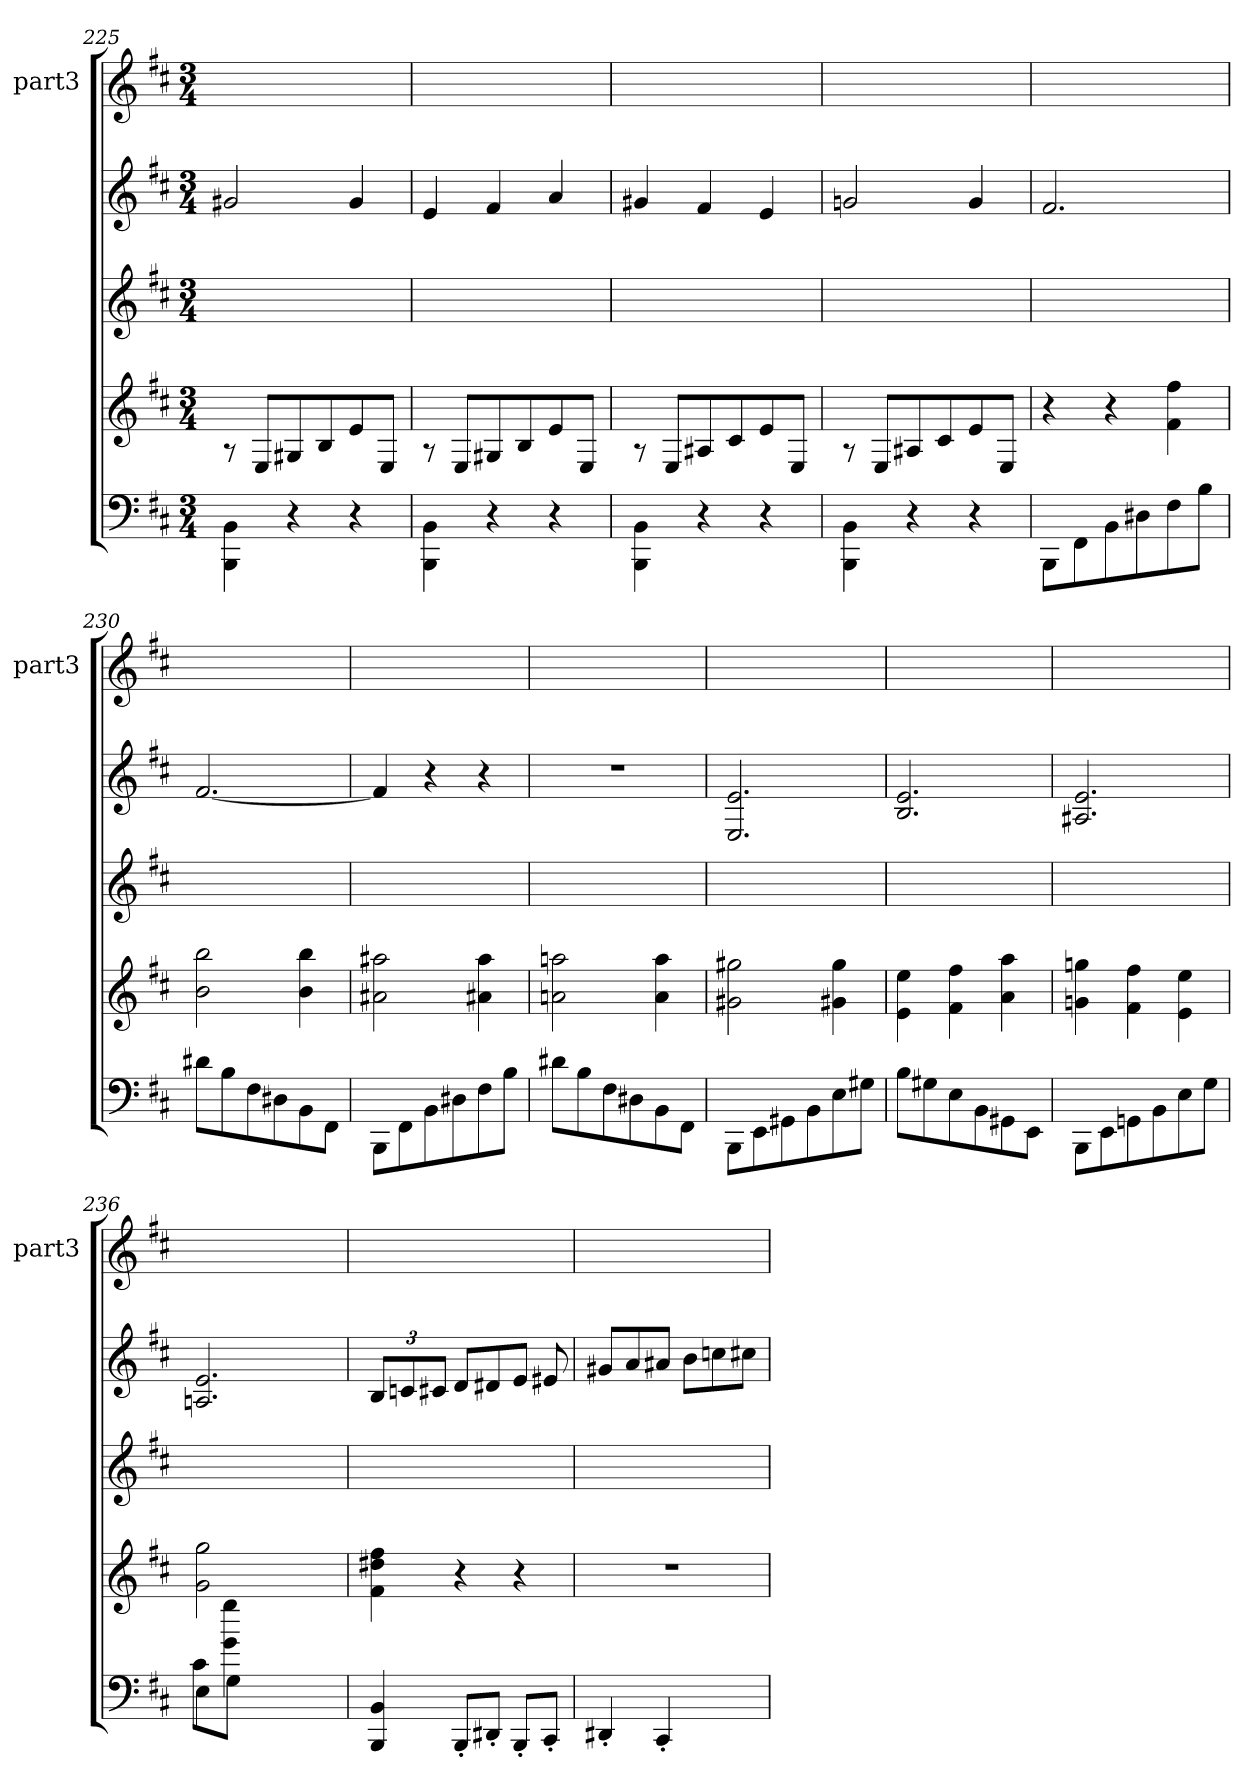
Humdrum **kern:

**kern	**kern	**kern	**kern	**kern
*part3	*part3	*part2	*part2	*part1
*staff5	*staff4	*staff3	*staff2	*staff1
*	*	*	*	*I"part3
*	*	*	*	*I'part3
!!LO:LB:g=z
*clefF4	*clefG2	*clefG2	*clefG2	*clefG2
*k[f#c#]	*k[f#c#]	*k[f#c#]	*k[f#c#]	*k[f#c#]
*M3/4	*M3/4	*M3/4	*M3/4	*M3/4
=225	=225	=225	=225	=225
*	*^	*	*	*
4BBBi\ 4BBi\	2.ryy	8r	2.ryy	2g#Xj/	2.ryy
.	.	8Ej/L	.	.	.
4r	.	8G#Xj/	.	.	.
.	.	8Bj/	.	.	.
4r	.	8ej/	.	4g#j/	.
.	.	8Ej/J	.	.	.
=226	=226	=226	=226	=226	=226
4BBBi\ 4BBi\	2.ryy	8r	2.ryy	4ej/	2.ryy
.	.	8Ej/L	.	.	.
4r	.	8G#Xj/	.	4f#j/	.
.	.	8Bj/	.	.	.
4r	.	8ej/	.	4aj/	.
.	.	8Ej/J	.	.	.
=227	=227	=227	=227	=227	=227
4BBBi\ 4BBi\	2.ryy	8r	2.ryy	4g#Xj/	2.ryy
.	.	8Ej/L	.	.	.
4r	.	8A#Xj/	.	4f#j/	.
.	.	8c#j/	.	.	.
4r	.	8ej/	.	4ej/	.
.	.	8Ej/J	.	.	.
=228	=228	=228	=228	=228	=228
4BBBi\ 4BBi\	2.ryy	8r	2.ryy	2gnj/	2.ryy
.	.	8Ej/L	.	.	.
4r	.	8A#Xj/	.	.	.
.	.	8c#j/	.	.	.
4r	.	8ej/	.	4gj/	.
.	.	8Ej/J	.	.	.
*	*v	*v	*	*	*
=229	=229	=229	=229	=229
8BBBi\L	4r	2.ryy	2.f#j/	2.ryy
8FF#i\	.	.	.	.
8BBi\	4r	.	.	.
8D#Xi\	.	.	.	.
8F#i\	4f#j\ 4ff#j\	.	.	.
8Bi\J	.	.	.	.
=230	=230	=230	=230	=230
8d#Xi\L	2bj\ 2bbj\	2.ryy	[2.f#j/	2.ryy
8Bi\	.	.	.	.
8F#i\	.	.	.	.
8D#Xi\	.	.	.	.
8BBi\	4bj\ 4bbj\	.	.	.
8FF#i\J	.	.	.	.
!!LO:LB:g=z
=231	=231	=231	=231	=231
8BBBi\L	2a#Xj\ 2aa#Xj\	2.ryy	4f#j/]	2.ryy
8FF#i\	.	.	.	.
8BBi\	.	.	4r	.
8D#Xi\	.	.	.	.
8F#i\	4a#Xj\ 4aa#j\	.	4r	.
8Bi\J	.	.	.	.
=232	=232	=232	=232	=232
8d#Xi\L	2anj\ 2aanj\	2.ryy	2.r	2.ryy
8Bi\	.	.	.	.
8F#i\	.	.	.	.
8D#Xi\	.	.	.	.
8BBi\	4aj\ 4aaj\	.	.	.
8FF#i\J	.	.	.	.
=233	=233	=233	=233	=233
8BBBi\L	2g#Xj\ 2gg#Xj\	2.ryy	2.ej/ 2.Ej/	2.ryy
8EEi\	.	.	.	.
8GG#Xi\	.	.	.	.
8BBi\	.	.	.	.
8Ei\	4g#Xj\ 4gg#j\	.	.	.
8G#Xi\J	.	.	.	.
=234	=234	=234	=234	=234
8Bi\L	4ej\ 4eej\	2.ryy	2.ej/ 2.Bj/	2.ryy
8G#Xi\	.	.	.	.
8Ei\	4f#j\ 4ff#j\	.	.	.
8BBi\	.	.	.	.
8GG#Xi\	4aj\ 4aaj\	.	.	.
8EEi\J	.	.	.	.
=235	=235	=235	=235	=235
8BBBi\L	4gnj\ 4ggnj\	2.ryy	2.ej/ 2.A#Xj/	2.ryy
8EEi\	.	.	.	.
8GGni\	4f#j\ 4ff#j\	.	.	.
8BBi\	.	.	.	.
8Ei\	4ej\ 4eej\	.	.	.
8Gi\J	.	.	.	.
=236	=236	=236	=236	=236
*^	*	*	*	*
8EZ\J	8c#i\L	2gj\ 2ggj\	2.ryy	2.ej/ 2.Anj/	2.ryy
4gZ\ 4ggZ\	8Gi\J	.	.	.	.
.	2ryy	.	.	.	.
4.ryy	.	.	.	.	.
.	.	4ryy	.	.	.
*v	*v	*	*	*	*
!!LO:LB:g=z
=237	=237	=237	=237	=237
4BBi/ 4BBBi/	4f#j\ 4ff#j\ 4dd#Xj\	2.ryy	12Bj/L	2.ryy
.	.	.	12cj/	.
.	.	.	12c#Xj/J	.
8BBB'<i/L	4r	.	8dj/L	.
8DD#X'<i/J	.	.	8d#Xj/	.
8BBB'<i/L	4r	.	8ej/J	.
8CC#'<i/J	.	.	8e#Xj/	.
=238	=238	=238	=238	=238
4DD#X'<i/	2.r	2.ryy	8g#Xj/L	2.ryy
.	.	.	8aj/	.
4CC#'<i/	.	.	8a#Xj/J	.
.	.	.	8bj\L	.
4ryy	.	.	8ccnj\	.
.	.	.	8cc#Xj\J	.
=	=	=	=	=
*-	*-	*-	*-	*-
